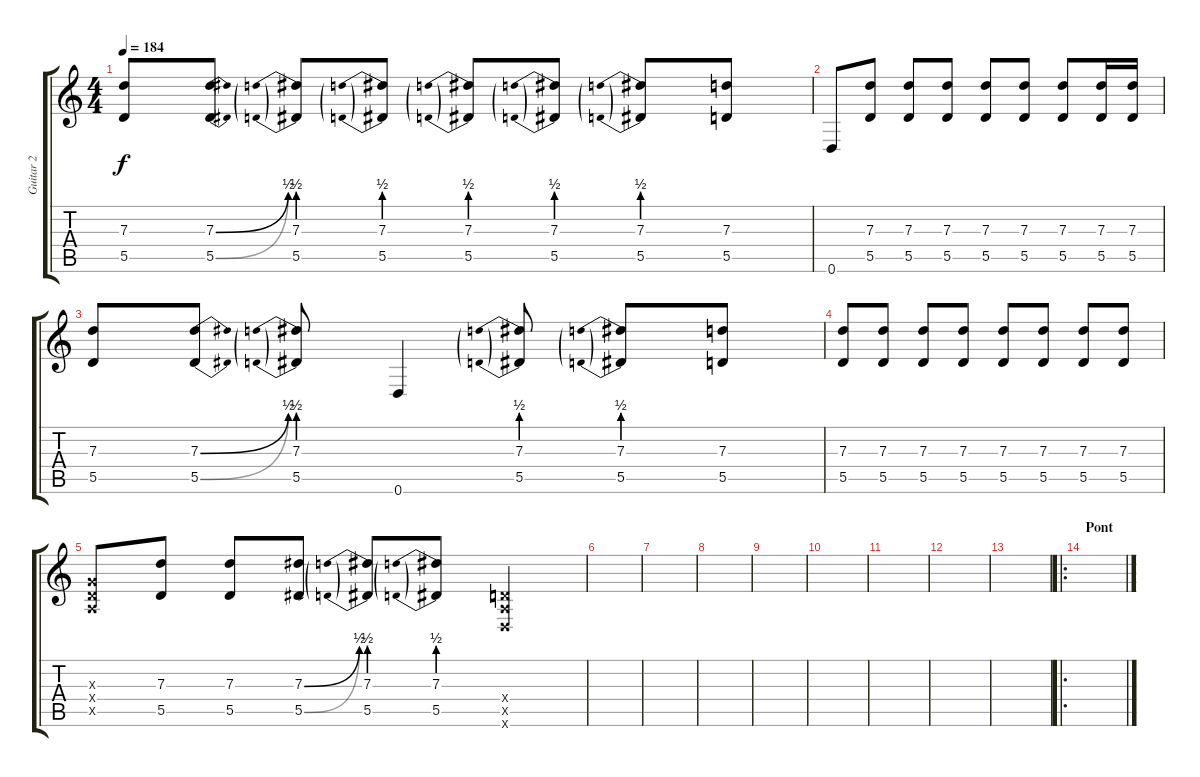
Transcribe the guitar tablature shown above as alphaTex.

\track ("Guitar 2" "Guitar 2") {instrument distortionguitar}
\staff {score tabs}
\tuning (E4 B3 G3 D3 A2 D2) {hide}
\ts (4 4)
\tempo 184
\clef g2
\ks c
(7.3 5.5).8{dy f} (7.3{be (bend 0 0 60 2)} 5.5{be (bend 0 0 60 2)}).8 (7.3{be (prebend 0 2 60 2)} 5.5{be (prebend 0 2 60 2)}).8 (7.3{be (prebend 0 2 60 2)} 5.5{be (prebend 0 2 60 2)}).8 (7.3{be (prebend 0 2 60 2)} 5.5{be (prebend 0 2 60 2)}).8 (7.3{be (prebend 0 2 60 2)} 5.5{be (prebend 0 2 60 2)}).8 (7.3{be (prebend 0 2 60 2)} 5.5{be (prebend 0 2 60 2)}).8 (7.3 5.5).8 |
0.6.8 (7.3 5.5).8 (7.3 5.5).8 (7.3 5.5).8 (7.3 5.5).8 (7.3 5.5).8 (7.3 5.5).8 (7.3 5.5).16 (7.3 5.5).16 |
(7.3 5.5).8 (7.3{be (bend 0 0 60 2)} 5.5{be (bend 0 0 60 2)}).8 (7.3{be (prebend 0 2 60 2)} 5.5{be (prebend 0 2 60 2)}).8 0.6.4 (7.3{be (prebend 0 2 60 2)} 5.5{be (prebend 0 2 60 2)}).8 (7.3{be (prebend 0 2 60 2)} 5.5{be (prebend 0 2 60 2)}).8 (7.3 5.5).8 |
(7.3 5.5).8 (7.3 5.5).8 (7.3 5.5).8 (7.3 5.5).8 (7.3 5.5).8 (7.3 5.5).8 (7.3 5.5).8 (7.3 5.5).8 |
(0.3{x} 0.4{x} 0.5{x}).8 (7.3 5.5).8 (7.3 5.5).8 (7.3{be (bend 0 0 60 2)} 5.5{be (bend 0 0 60 2)}).8 (7.3{be (prebend 0 2 60 2)} 5.5{be (prebend 0 2 60 2)}).8 (7.3{be (prebend 0 2 60 2)} 5.5{be (prebend 0 2 60 2)}).8 (0.4{x} 0.5{x} 0.6{x}).4 |
|
|
|
|
|
|
|
|
\ro
\section ("" "Pont")
